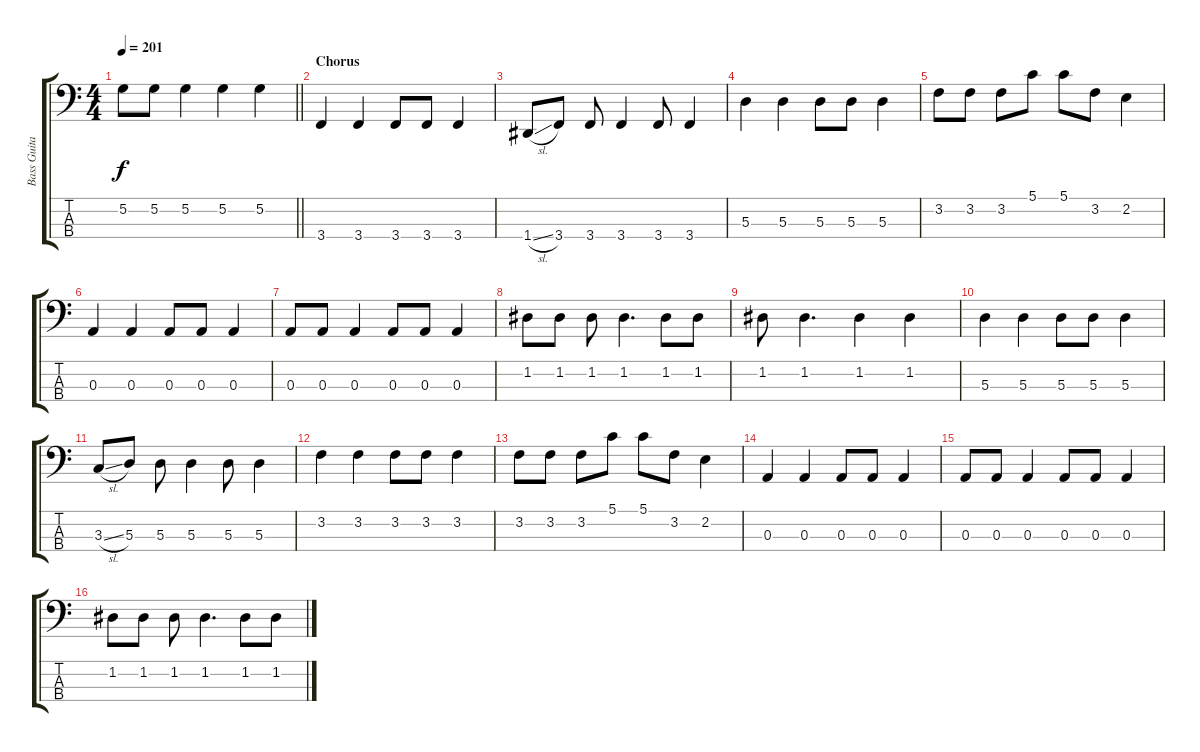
\track ("Bass Guitar" "Bass Guita") {instrument electricbassfinger}
\staff {score tabs}
\tuning (G2 D2 A1 D1) {hide}
\ts (4 4)
\tempo 201
\clef f4
\barLineRight lightlight
\ks c
5.2{t}.8{dy f} 5.2.8 5.2.4 5.2.4 5.2.4 |
\section ("" "Chorus")
3.4.4 3.4.4 3.4.8 3.4.8 3.4.4 |
1.4{sl}.8 3.4.8 3.4.8 3.4.4 3.4.8 3.4.4 |
5.3.4 5.3.4 5.3.8 5.3.8 5.3.4 |
3.2.8 3.2.8 3.2.8 5.1.8 5.1.8 3.2.8 2.2.4 |
0.3.4 0.3.4 0.3.8 0.3.8 0.3.4 |
0.3.8 0.3.8 0.3.4 0.3.8 0.3.8 0.3.4 |
1.2.8 1.2.8 1.2.8 1.2.4{d} 1.2.8 1.2.8 |
1.2.8 1.2.4{d} 1.2.4 1.2.4 |
5.3.4 5.3.4 5.3.8 5.3.8 5.3.4 |
3.3{sl}.8 5.3.8 5.3.8 5.3.4 5.3.8 5.3.4 |
3.2.4 3.2.4 3.2.8 3.2.8 3.2.4 |
3.2.8 3.2.8 3.2.8 5.1.8 5.1.8 3.2.8 2.2.4 |
0.3.4 0.3.4 0.3.8 0.3.8 0.3.4 |
0.3.8 0.3.8 0.3.4 0.3.8 0.3.8 0.3.4 |
1.2.8 1.2.8 1.2.8 1.2.4{d} 1.2.8 1.2.8
